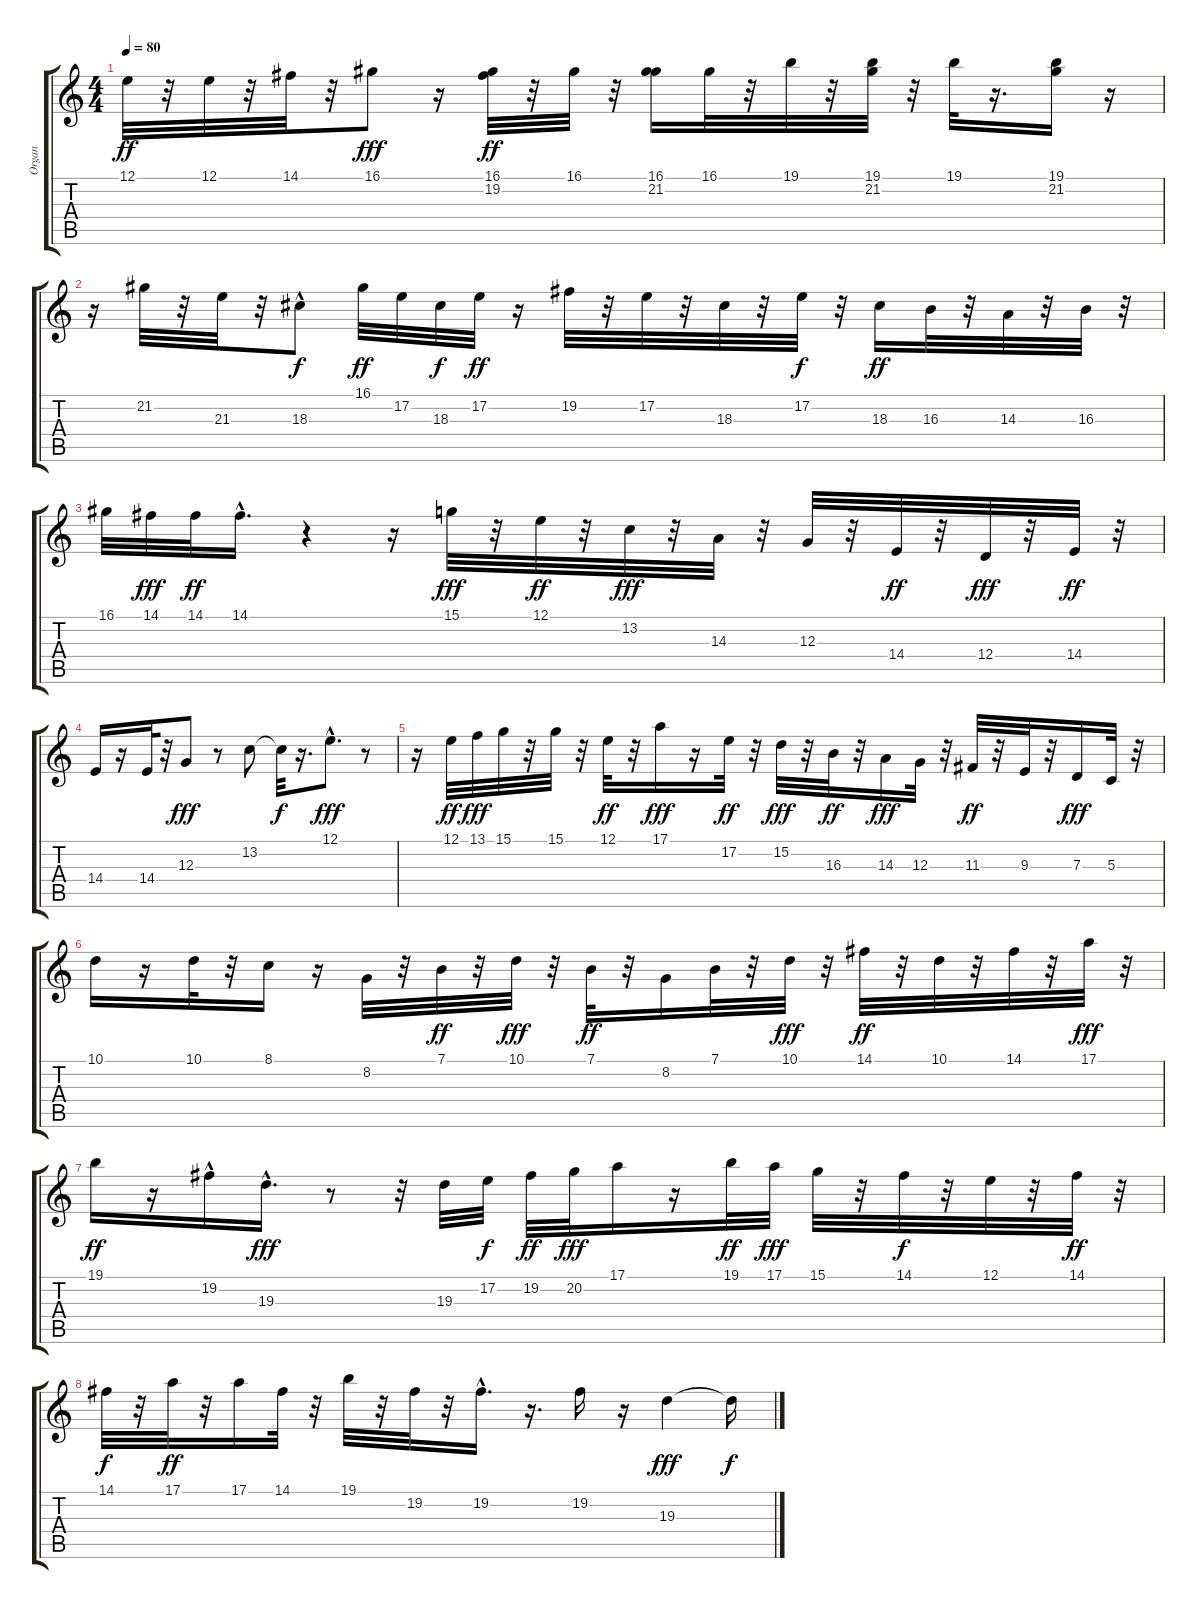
\track ("Organ" "Organ") {instrument rockorgan}
\staff {score tabs}
\tuning (E4 B3 G3 D3 A2 E2) {hide}
\ts (4 4)
\tempo 80
\clef g2
\ks c
12.1.32{dy ff} r.32 12.1.32 r.32 14.1.32 r.32 16.1.8{dy fff} r.16 (16.1 19.2).32{dy ff} r.32 16.1.32 r.32 (16.1 21.2).16 16.1.32 r.32 19.1.32 r.32 (19.1 21.2).32 r.32 19.1.32 r.16{d} (19.1 21.2).16 r.16 |
r.16 21.2.32 r.32 21.3.32 r.32 18.3{hac}.8{dy f} 16.1.32{dy ff} 17.2.32 18.3.32{dy f} 17.2.32{dy ff} r.16 19.2.32 r.32 17.2.32 r.32 18.3.32 r.32 17.2.32{dy f} r.32 18.3.16{dy ff} 16.3.32 r.32 14.3.32 r.32 16.3.32 r.32 |
16.1.32 14.1.32{dy fff} 14.1.32{dy ff} 14.1{hac}.16{d} r.4 r.16 15.1.32{dy fff} r.32 12.1.32{dy ff} r.32 13.2.32{dy fff} r.32 14.3.32 r.32 12.3.32 r.32 14.4.32{dy ff} r.32 12.4.32{dy fff} r.32 14.4.32{dy ff} r.32 |
14.4.16 r.16 14.4.32 r.32 12.3.8{dy fff} r.8 13.2.8 13.2{t}.32{dy f} r.16{d} 12.1{hac}.8{d dy fff} r.8 |
r.16 12.1.32{dy ff} 13.1.32{dy fff} 15.1.32 r.32 15.1.32 r.32 12.1.32{dy ff} r.32 17.1.16{dy fff} r.16 17.2.32{dy ff} r.32 15.2.32{dy fff} r.32 16.3.32{dy ff} r.32 14.3.16{dy fff} 12.3.32 r.32 11.3.32{dy ff} r.32 9.3.32 r.32 7.3.16{dy fff} 5.3.32 r.32 |
10.1.16 r.16 10.1.32 r.32 8.1.16 r.16 8.2.32 r.32 7.1.32{dy ff} r.32 10.1.32{dy fff} r.32 7.1.32{dy ff} r.32 8.2.16 7.1.32 r.32 10.1.32{dy fff} r.32 14.1.32{dy ff} r.32 10.1.32 r.32 14.1.32 r.32 17.1.32{dy fff} r.32 |
19.1.16{dy ff} r.16 19.2{hac}.16 19.3{hac}.16{d dy fff} r.8 r.32 19.3.32 17.2.32{dy f} 19.2.32{dy ff} 20.2.32{dy fff} 17.1.16 r.16 19.1.32{dy ff} 17.1.32{dy fff} 15.1.32 r.32 14.1.32{dy f} r.32 12.1.32 r.32 14.1.32{dy ff} r.32 |
14.1.32{dy f} r.32 17.1.32{dy ff} r.32 17.1.16 14.1.32 r.32 19.1.32 r.32 19.2.32 r.32 19.2{hac}.16{d} r.16{d} 19.2.16 r.16 19.3.4{dy fff} 19.3{t}.16{dy f}
